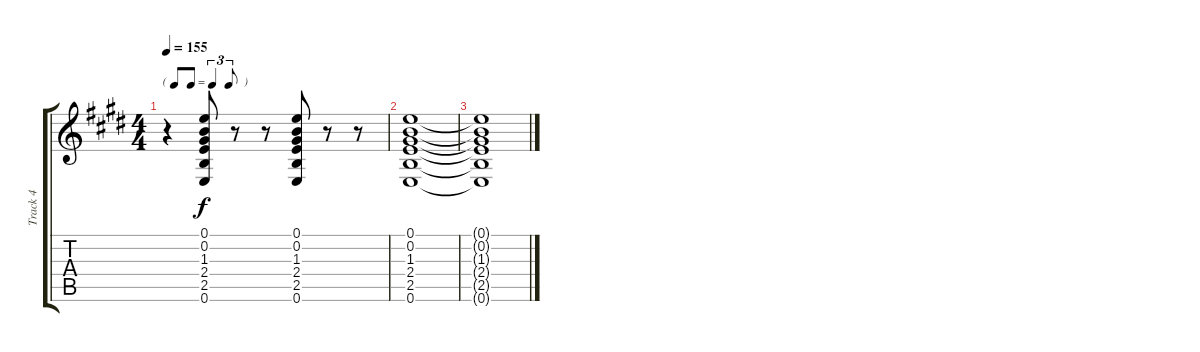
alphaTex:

\track ("Track 4" "Track 4") {instrument electricguitarjazz}
\staff {score tabs}
\tuning (E4 B3 G3 D3 A2 E2) {hide}
\ts (4 4)
\tf triplet8th
\tempo 155
\clef g2
\ks e
r.4{dy f} (0.1 0.2 1.3 2.4 2.5 0.6).8 r.8 r.8 (0.1 0.2 1.3 2.4 2.5 0.6).8 r.8 r.8 |
(0.1 0.2 1.3 2.4 2.5 0.6).1 |
(0.1{t} 0.2{t} 1.3{t} 2.4{t} 2.5{t} 0.6{t}).1
